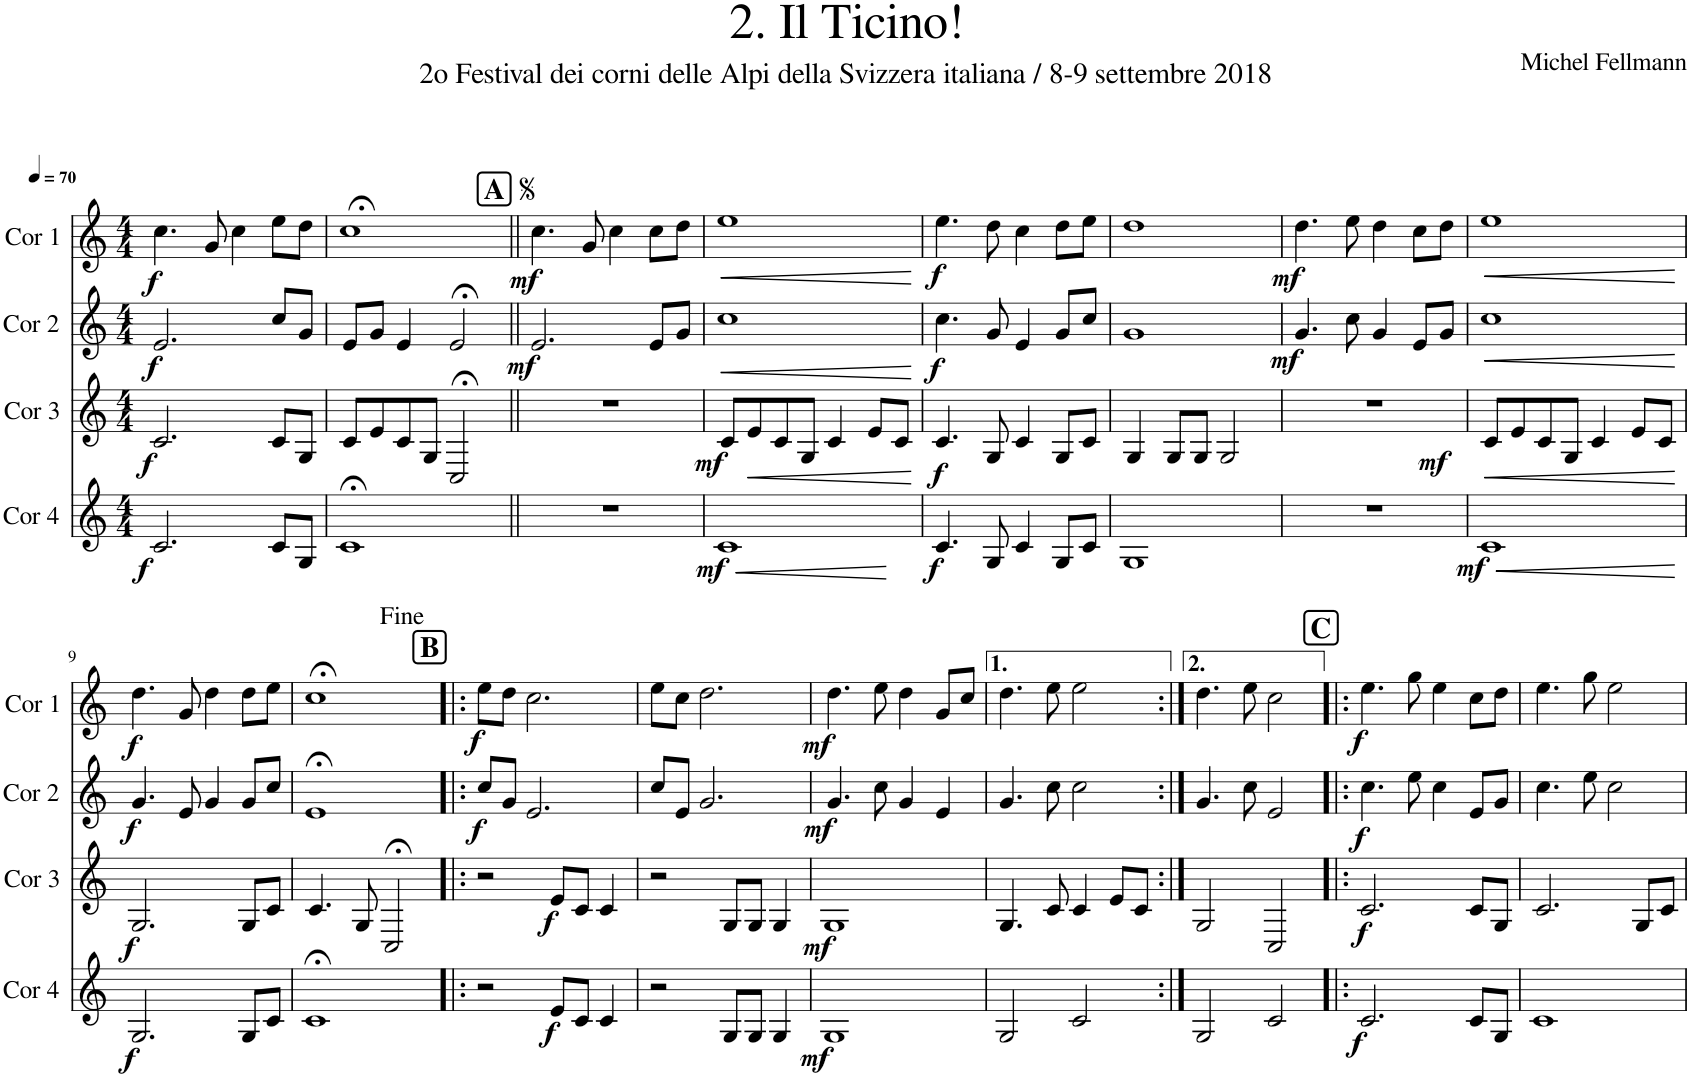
**kern	**dynam	**kern	**dynam	**kern	**dynam	**kern	**dynam
*part4	*part4	*part3	*part3	*part2	*part2	*part1	*part1
*staff4	*staff4	*staff3	*staff3	*staff2	*staff2	*staff1	*staff1
*I"Cor 4	*	*I"Cor 3	*	*I"Cor 2	*	*I"Cor 1	*
*I'Cor 4	*	*I'Cor 3	*	*I'Cor 2	*	*I'Cor 1	*
*clefG2	*	*clefG2	*	*clefG2	*	*clefG2	*
*Trd4c7	*	*Trd4c7	*	*Trd4c7	*	*Trd4c7	*
*k[]	*	*k[]	*	*k[]	*	*k[]	*
*M4/4	*	*M4/4	*	*M4/4	*	*M4/4	*
*MM70	*	*MM70	*	*MM70	*	*MM70	*
=1	=1	=1	=1	=1	=1	=1	=1
!	!LO:DY:b	!	!LO:DY:b	!	!LO:DY:b	!	!LO:DY:b
2.c/	f	2.c/	f	2.e/	f	4.cc\	f
.	.	.	.	.	.	8g/	.
.	.	.	.	.	.	4cc\	.
8c/L	.	8c/L	.	8cc/L	.	8ee\L	.
8G/J	.	8G/J	.	8g/J	.	8dd\J	.
=2	=2	=2	=2	=2	=2	=2	=2
1c;<	.	8c/L	.	8e/L	.	1cc;<	.
.	.	8e/	.	8g/J	.	.	.
.	.	8c/	.	4e/	.	.	.
.	.	8G/J	.	.	.	.	.
.	.	2C;</	.	2e;</	.	.	.
!!LO:REH:place=s1:a:B:cj:fs=14:t=A
=3||	=3||	=3||	=3||	=3||	=3||	=3||	=3||
!	!	!	!	!	!LO:DY:b	!	!LO:DY:b
1r	.	1r	.	2.e/	mf	4.cc\	mf
.	.	.	.	.	.	8g/	.
.	.	.	.	.	.	4cc\	.
.	.	.	.	8e/L	.	8cc\L	.
.	.	.	.	8g/J	.	8dd\J	.
=4	=4	=4	=4	=4	=4	=4	=4
!	!LO:HP:b	!	!	!	!LO:HP:b	!	!LO:HP:b
!	!LO:DY:n=1:b	!	!LO:DY:b	!	!	!	!
1c	< mf	8c/L	mf	1cc	<	1ee	<
!	!	!	!LO:HP:b	!	!	!	!
.	.	8e/	<	.	.	.	.
.	.	8c/	.	.	.	.	.
.	.	8G/J	.	.	.	.	.
.	.	4c/	.	.	.	.	.
.	.	8e/L	.	.	.	.	.
.	.	8c/J	.	.	.	.	.
.	[	.	[	.	[	.	[
=5	=5	=5	=5	=5	=5	=5	=5
!	!LO:DY:b	!	!LO:DY:b	!	!LO:DY:b	!	!LO:DY:b
4.c/	f	4.c/	f	4.cc\	f	4.ee\	f
8G/	.	8G/	.	8g/	.	8dd\	.
4c/	.	4c/	.	4e/	.	4cc\	.
8G/L	.	8G/L	.	8g/L	.	8dd\L	.
8c/J	.	8c/J	.	8cc/J	.	8ee\J	.
=6	=6	=6	=6	=6	=6	=6	=6
1G	.	4G/	.	1g	.	1dd	.
.	.	8G/L	.	.	.	.	.
.	.	8G/J	.	.	.	.	.
.	.	2G/	.	.	.	.	.
=7	=7	=7	=7	=7	=7	=7	=7
!	!	!	!LO:DY:b	!	!LO:DY:b	!	!LO:DY:b
1r	.	1r	mf	4.g/	mf	4.dd\	mf
.	.	.	.	8cc\	.	8ee\	.
.	.	.	.	4g/	.	4dd\	.
.	.	.	.	8e/L	.	8cc\L	.
.	.	.	.	8g/J	.	8dd\J	.
=8	=8	=8	=8	=8	=8	=8	=8
!	!LO:HP:b	!	!LO:HP:b	!	!LO:HP:b	!	!LO:HP:b
!	!LO:DY:n=1:b	!	!	!	!	!	!
1c	< mf	8c/L	<	1cc	<	1ee	<
.	.	8e/	.	.	.	.	.
.	.	8c/	.	.	.	.	.
.	.	8G/J	.	.	.	.	.
.	.	4c/	.	.	.	.	.
.	.	8e/L	.	.	.	.	.
.	.	8c/J	.	.	.	.	.
.	[	.	[	.	[	.	[
!!LO:LB:g=z
=9	=9	=9	=9	=9	=9	=9	=9
!	!LO:DY:b	!	!LO:DY:b	!	!LO:DY:b	!	!LO:DY:b
2.G/	f	2.G/	f	4.g/	f	4.dd\	f
.	.	.	.	8e/	.	8g/	.
.	.	.	.	4g/	.	4dd\	.
8G/L	.	8G/L	.	8g/L	.	8dd\L	.
8c/J	.	8c/J	.	8cc/J	.	8ee\J	.
=10	=10	=10	=10	=10	=10	=10	=10
1c;<	.	4.c/	.	1e;<	.	1cc;<	.
.	.	8G/	.	.	.	.	.
.	.	2C;</	.	.	.	.	.
!!LO:REH:place=s1:a:B:cj:fs=14:t=B
=11!|:	=11!|:	=11!|:	=11!|:	=11!|:	=11!|:	=11!|:	=11!|:
!	!	!	!	!	!LO:DY:b	!	!LO:DY:b
2r	.	2r	.	8cc/L	f	8ee\L	f
.	.	.	.	8g/J	.	8dd\J	.
.	.	.	.	2.e/	.	2.cc\	.
!	!LO:DY:b	!	!LO:DY:b	!	!	!	!
8e/L	f	8e/L	f	.	.	.	.
8c/J	.	8c/J	.	.	.	.	.
4c/	.	4c/	.	.	.	.	.
=12	=12	=12	=12	=12	=12	=12	=12
2r	.	2r	.	8cc/L	.	8ee\L	.
.	.	.	.	8e/J	.	8cc\J	.
.	.	.	.	2.g/	.	2.dd\	.
8G/L	.	8G/L	.	.	.	.	.
8G/J	.	8G/J	.	.	.	.	.
4G/	.	4G/	.	.	.	.	.
=13	=13	=13	=13	=13	=13	=13	=13
!	!LO:DY:b	!	!LO:DY:b	!	!LO:DY:b	!	!LO:DY:b
1G	mf	1G	mf	4.g/	mf	4.dd\	mf
.	.	.	.	8cc\	.	8ee\	.
.	.	.	.	4g/	.	4dd\	.
.	.	.	.	4e/	.	8g/L	.
.	.	.	.	.	.	8cc/J	.
=14	=14	=14	=14	=14	=14	=14	=14
2G/	.	4.G/	.	4.g/	.	4.dd\	.
.	.	8c/	.	8cc\	.	8ee\	.
2c/	.	4c/	.	2cc\	.	2ee\	.
.	.	8e/L	.	.	.	.	.
.	.	8c/J	.	.	.	.	.
=15:|!	=15:|!	=15:|!	=15:|!	=15:|!	=15:|!	=15:|!	=15:|!
2G/	.	2G/	.	4.g/	.	4.dd\	.
.	.	.	.	8cc\	.	8ee\	.
2c/	.	2C/	.	2e/	.	2cc\	.
!!LO:REH:place=s1:a:B:cj:fs=14:t=C
=16!|:	=16!|:	=16!|:	=16!|:	=16!|:	=16!|:	=16!|:	=16!|:
!	!LO:DY:b	!	!LO:DY:b	!	!LO:DY:b	!	!LO:DY:b
2.c/	f	2.c/	f	4.cc\	f	4.ee\	f
.	.	.	.	8ee\	.	8gg\	.
.	.	.	.	4cc\	.	4ee\	.
8c/L	.	8c/L	.	8e/L	.	8cc\L	.
8G/J	.	8G/J	.	8g/J	.	8dd\J	.
=17	=17	=17	=17	=17	=17	=17	=17
1c	.	2.c/	.	4.cc\	.	4.ee\	.
.	.	.	.	8ee\	.	8gg\	.
.	.	.	.	2cc\	.	2ee\	.
.	.	8G/L	.	.	.	.	.
.	.	8c/J	.	.	.	.	.
=	=	=	=	=	=	=	=
*-	*-	*-	*-	*-	*-	*-	*-
